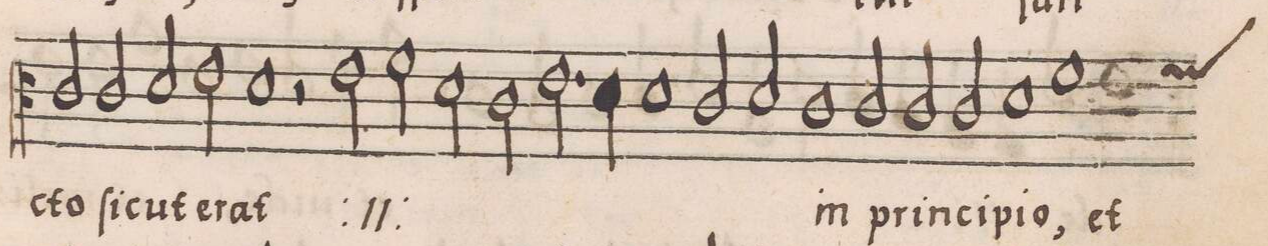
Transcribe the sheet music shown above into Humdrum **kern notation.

**kern	**text	**text
*I"CANTVS	*	*
*clefC3	*	*
*k[]	*	*
*met(C|)	*	*
*M2/1	*	*
2c/	-cto	.
2c/	ſi-	.
=122-	=122-	=122-
2d/	-cut	.
2e\	e-	.
1d	-rat	.
=123-	=123-	=123-
*	*ij	*
2r	.	.
2e\	si-	.
2f\	.	.
2d\	-cut	.
=124-	=124-	=124-
2c\	e-	.
2.e\	.	.
4d\	.	.
1d\	.	.
=125-	=125-	=125-
2c/	.	.
2d/	-rat	.
*	*Xij	*
1c\	in	.
=126-	=126-	=126-
2c/	prin-	.
2c/	-ci-	.
2c/	-pi-	.
=127-	=127-	=127-
1d	-o,	.
*custos:f	*	*
1f	et	.
=128-	=128-	=128-
*-	*-	*-
